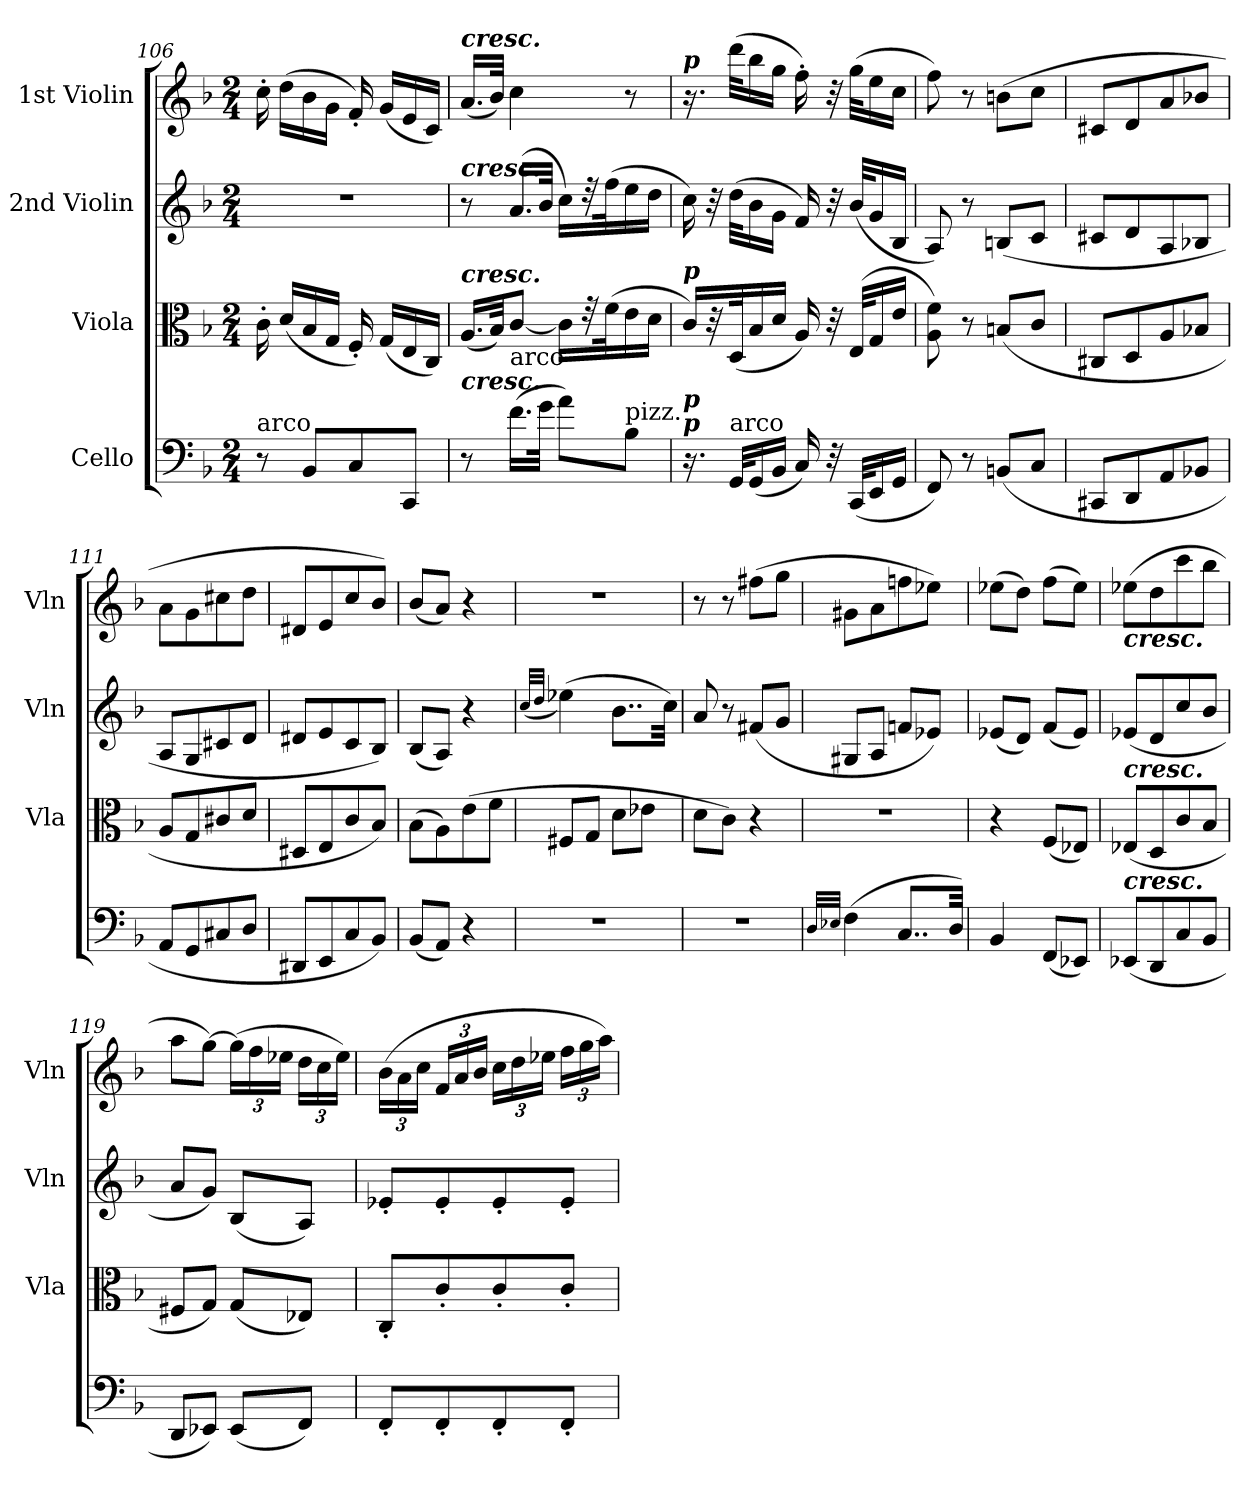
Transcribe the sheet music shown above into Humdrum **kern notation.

**kern	**kern	**kern	**kern
*part4	*part3	*part2	*part1
*staff4	*staff3	*staff2	*staff1
*I"Cello	*I"Viola	*I"2nd Violin	*I"1st Violin
*	*I'Vla	*I'Vln	*I'Vln
*clefF4	*clefC3	*clefG2	*clefG2
*k[b-]	*k[b-]	*k[b-]	*k[b-]
*F:	*F:	*F:	*F:
*M2/4	*M2/4	*M2/4	*M2/4
=106	=106	=106	=106
!LO:TX:a:t=arco	!	!	!
8r	16c'	2r	16cc'
.	(16dLL	.	(16ddLL
8BB-L	16B-	.	16b-
.	16GJJ	.	16gJJ
8C	16F')	.	16f')
.	(16GLL	.	(16gLL
8CCJ	16E	.	16e
.	16CJJ)	.	16cJJ)
=107	=107	=107	=107
!	!	!	!LO:TX:a:Bi:t=cresc.
!	!	!LO:TX:a:Bi:t=cresc.	!
!	!LO:TX:a:Bi:t=cresc.	!	!
!LO:TX:a:Bi:t=cresc.	!	!	!
8r	(16.ALL	8r	(16.aLL
.	32B-JK)	.	32b-JJk)
!LO:TX:a:t=arco	!	!	!
(16.fLL	[8cJ	(16.aLL	4cc
32gJJk	.	32b-JJk	.
8aL)	16cLL]	16ccLL)	.
.	32r	32r	.
.	(32fK	(32ffK	.
!LO:TX:a:t=pizz.	!	!	!
8B-J	16e	16ee	8r
.	16dJJ	16ddJJ	.
=108	=108	=108	=108
!	!	!	!LO:TX:a:Bi:t=p
!	!LO:TX:a:Bi:t=p	!	!
!LO:TX:a:Bi:t=p	!	!	!
!LO:TX:a:Bi:t=p	!	!	!
16.r	16cLL)	16cc)	16.r
.	32r	32r	.
!LO:TX:a:t=arco	!	!	!
32GGKLL	(32DK	(32ddKLL	(32dddKLL
(16GG	16B-	16b-	16bb-
16BB-JJ	16dJJ	16gJJ	16ggJJ
16C)	16A)	16f)	16ff')
32r	32r	32r	32r
(32CCKLL	(32EKLL	(32b-KLL	(32ggKLL
16EE	16G	16g	16ee
16GGJJ	16eJJ	16B-JJ	16ccJJ
=109	=109	=109	=109
8FF)	8A 8f)	8A)	8ff)
8r	8r	8r	8r
(8BBnL	(8BnL	(8BnL	(8bnL
8CJ	8cJ	8cJ	8ccJ
=110	=110	=110	=110
8CC#XL	8C#XL	8c#XL	8c#XL
8DD	8D	8d	8d
8AA	8A	8A	8a
8BB-XJ	8B-XJ	8B-XJ	8b-XJ
=111	=111	=111	=111
8AAL	8AL	8AL	8aL
8GG	8G	8G	8g
8C#X	8c#X	8c#X	8cc#X
8DJ	8dJ	8dJ	8ddJ
=112	=112	=112	=112
8DD#XL	8D#XL	8d#XL	8d#XL
8EE	8E	8e	8e
8C	8c	8c	8cc
8BB-J)	8B-J)	8B-J)	8b-J)
=113	=113	=113	=113
(8BB-L	(8B-L	(8B-L	(8b-L
8AAJ)	8A)	8AJ)	8aJ)
4r	(8e	4r	4r
.	8fJ	.	.
=114	=114	=114	=114
.	.	(32qqcc/LLL	.
.	.	32qqdd/JJJ	.
2r	8F#XL	(4ee-X)	2r
.	8GJ	.	.
.	8dL	8..b-L	.
.	8e-XJ	.	.
.	.	32ccJkk)	.
=115	=115	=115	=115
2r	8dL	8a	8r
.	8cJ)	8r	8r
.	4r	(8f#XL	(8ff#XL
.	.	8gJ	8ggJ
=116	=116	=116	=116
32qqD/LLL	.	.	.
32qqE-X/JJJ	.	.	.
(4F	2r	8G#XL	8g#XL
.	.	8AJ	8a
8..CL	.	8fnL	8ffn
.	.	8e-XJ)	8ee-XJ)
32DJkk)	.	.	.
=117	=117	=117	=117
4BB-	4r	(8e-XL	(8ee-XL
.	.	8dJ)	8ddJ)
(8FFL	(8FL	(8fL	(8ffL
8EE-XJ)	8E-XJ)	8e-J)	8ee-J)
=118	=118	=118	=118
!	!	!	!LO:TX:b:Bi:t=cresc.
!	!LO:TX:a:Bi:t=cresc.	!	!
!LO:TX:a:Bi:t=cresc.	!	!	!
(8EE-XL	(8E-XL	(8e-XL	(8ee-XL
8DD	8D	8d	8dd
8C	8c	8cc	8ccc
8BB-J	8B-J	8b-J	8bb-J
=119	=119	=119	=119
8DDL	8F#XL	8aL	8aaL
8EE-XJ)	8GJ)	8gJ)	[8ggJ)
(8EE-L	(8GL	(8B-L	(24ggLL]
.	.	.	24ff
.	.	.	24ee-XJJ
8FFJ)	8E-XJ)	8AJ)	24ddLL
.	.	.	24cc
.	.	.	24ee-JJ)
=120	=120	=120	=120
8FF'L	8C'L	8e-X'L	(24b-LL
.	.	.	24a
.	.	.	24ccJJ
8FF'	8c'	8e-'	24fLL
.	.	.	24a
.	.	.	24b-JJ
8FF'	8c'	8e-'	24ccLL
.	.	.	24dd
.	.	.	24ee-XJJ
8FF'J	8c'J	8e-'J	24ffLL
.	.	.	24gg
.	.	.	24aaJJ)
=	=	=	=
*-	*-	*-	*-
